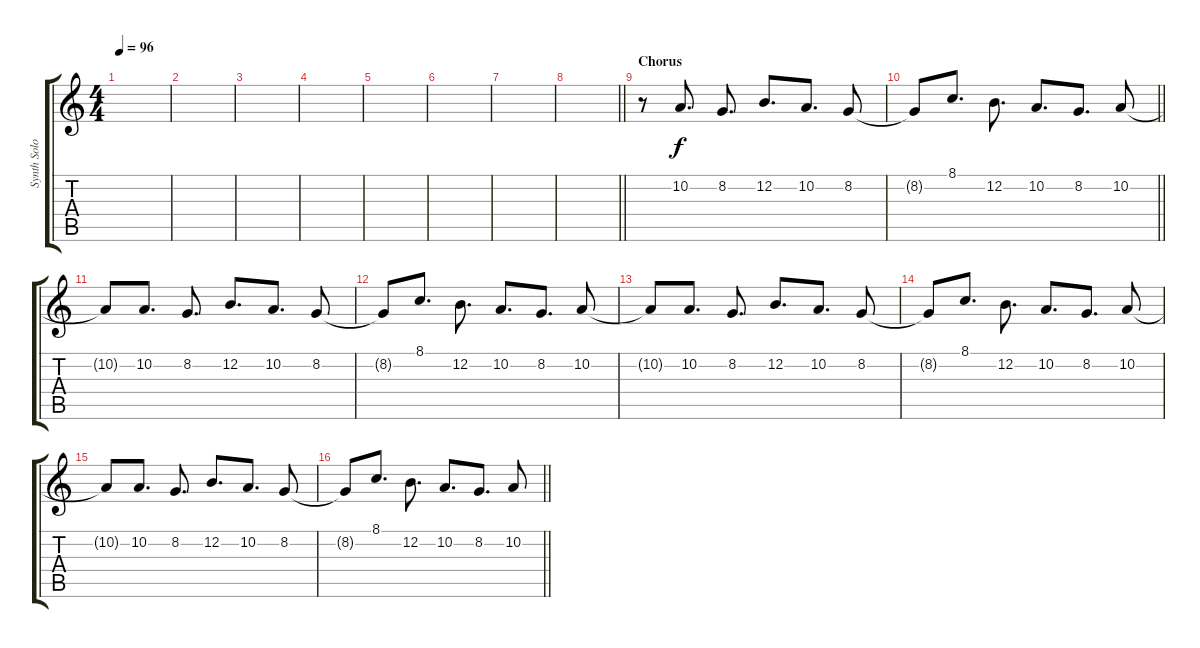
\track ("Synth Solo3 (Tony Banks)" "Synth Solo") {instrument stringensemble2}
\staff {score tabs}
\tuning (E4 B3 G3 D3 A2 E2) {hide}
\ts (4 4)
\tempo 96
\clef g2
\ks c
|
|
|
|
|
|
|
\barLineRight lightlight
|
\section ("" "Chorus")
r.8 10.2.8{d} 8.2.8{d} 12.2.8{d} 10.2.8{d} 8.2.8 |
\barLineRight lightlight
8.2{t}.8 8.1.8{d} 12.2.8{d} 10.2.8{d} 8.2.8{d} 10.2.8 |
10.2{t}.8 10.2.8{d} 8.2.8{d} 12.2.8{d} 10.2.8{d} 8.2.8 |
8.2{t}.8 8.1.8{d} 12.2.8{d} 10.2.8{d} 8.2.8{d} 10.2.8 |
10.2{t}.8 10.2.8{d} 8.2.8{d} 12.2.8{d} 10.2.8{d} 8.2.8 |
8.2{t}.8 8.1.8{d} 12.2.8{d} 10.2.8{d} 8.2.8{d} 10.2.8 |
10.2{t}.8 10.2.8{d} 8.2.8{d} 12.2.8{d} 10.2.8{d} 8.2.8 |
\barLineRight lightlight
8.2{t}.8 8.1.8{d} 12.2.8{d} 10.2.8{d} 8.2.8{d} 10.2.8
